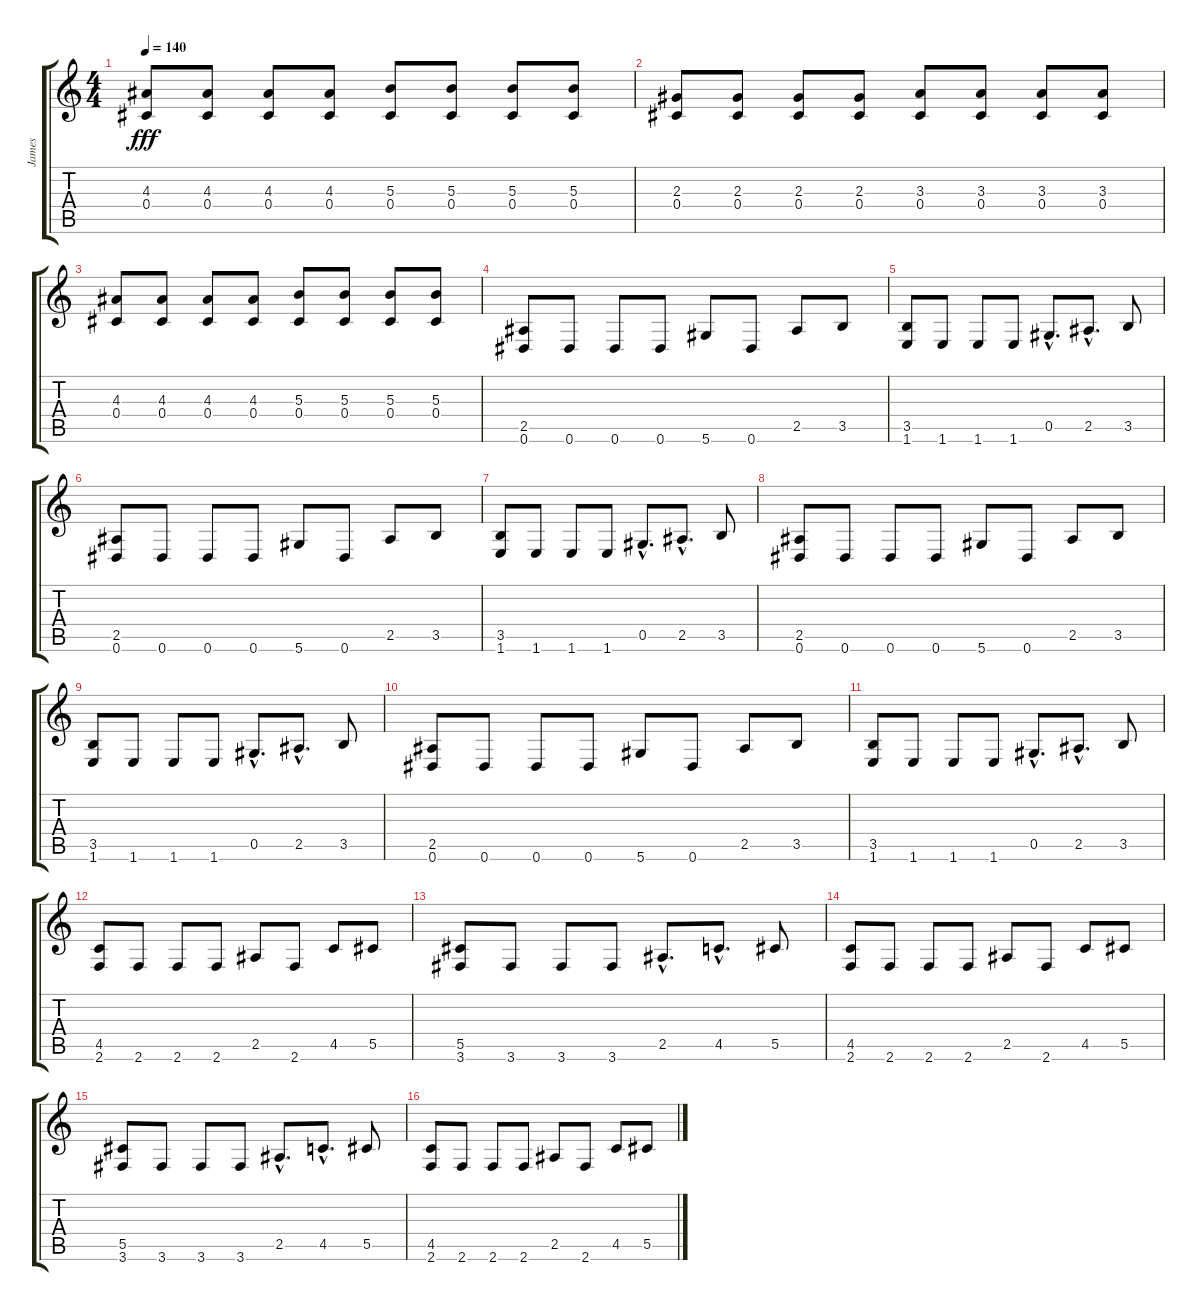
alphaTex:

\track ("James" "James") {instrument overdrivenguitar}
\staff {score tabs}
\tuning (Eb4 Bb3 Gb3 Db3 Ab2 Eb2) {hide}
\ts (4 4)
\tempo 140
\clef g2
\ks c
(4.3 0.4).8{dy fff} (4.3 0.4).8 (4.3 0.4).8 (4.3 0.4).8 (5.3 0.4).8 (5.3 0.4).8 (5.3 0.4).8 (5.3 0.4).8 |
(2.3 0.4).8 (2.3 0.4).8 (2.3 0.4).8 (2.3 0.4).8 (3.3 0.4).8 (3.3 0.4).8 (3.3 0.4).8 (3.3 0.4).8 |
(4.3 0.4).8 (4.3 0.4).8 (4.3 0.4).8 (4.3 0.4).8 (5.3 0.4).8 (5.3 0.4).8 (5.3 0.4).8 (5.3 0.4).8 |
(2.5 0.6).8 0.6.8 0.6.8 0.6.8 5.6.8 0.6.8 2.5.8 3.5.8 |
(3.5 1.6).8 1.6.8 1.6.8 1.6.8 0.5{hac}.8{d} 2.5{hac}.8{d} 3.5.8 |
(2.5 0.6).8 0.6.8 0.6.8 0.6.8 5.6.8 0.6.8 2.5.8 3.5.8 |
(3.5 1.6).8 1.6.8 1.6.8 1.6.8 0.5{hac}.8{d} 2.5{hac}.8{d} 3.5.8 |
(2.5 0.6).8 0.6.8 0.6.8 0.6.8 5.6.8 0.6.8 2.5.8 3.5.8 |
(3.5 1.6).8 1.6.8 1.6.8 1.6.8 0.5{hac}.8{d} 2.5{hac}.8{d} 3.5.8 |
(2.5 0.6).8 0.6.8 0.6.8 0.6.8 5.6.8 0.6.8 2.5.8 3.5.8 |
(3.5 1.6).8 1.6.8 1.6.8 1.6.8 0.5{hac}.8{d} 2.5{hac}.8{d} 3.5.8 |
(4.5 2.6).8 2.6.8 2.6.8 2.6.8 2.5.8 2.6.8 4.5.8 5.5.8 |
(5.5 3.6).8 3.6.8 3.6.8 3.6.8 2.5{hac}.8{d} 4.5{hac}.8{d} 5.5.8 |
(4.5 2.6).8 2.6.8 2.6.8 2.6.8 2.5.8 2.6.8 4.5.8 5.5.8 |
(5.5 3.6).8 3.6.8 3.6.8 3.6.8 2.5{hac}.8{d} 4.5{hac}.8{d} 5.5.8 |
(4.5 2.6).8 2.6.8 2.6.8 2.6.8 2.5.8 2.6.8 4.5.8 5.5.8
